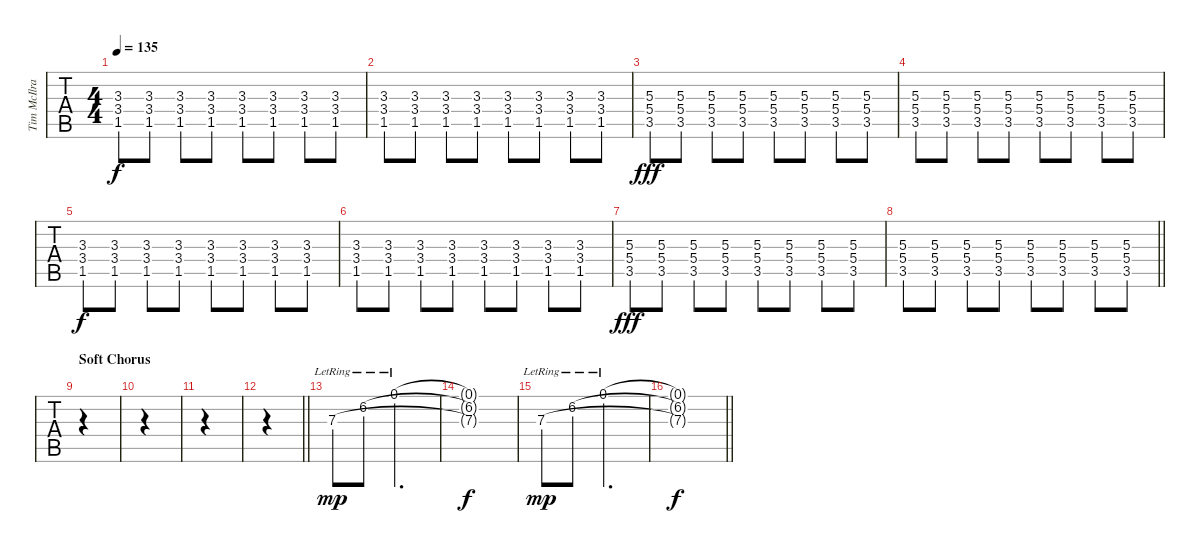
\track ("Tim McIlrath - Guitar One" "Tim McIlra") {instrument distortionguitar}
\staff {tabs}
\tuning (Eb4 Bb3 Gb3 Db3 Ab2 Eb2) {hide}
\ts (4 4)
\tempo 135
\clef g2
\ks c
(3.3 3.4 1.5).8{dy f} (3.3 3.4 1.5).8 (3.3 3.4 1.5).8 (3.3 3.4 1.5).8 (3.3 3.4 1.5).8 (3.3 3.4 1.5).8 (3.3 3.4 1.5).8 (3.3 3.4 1.5).8 |
(3.3 3.4 1.5).8 (3.3 3.4 1.5).8 (3.3 3.4 1.5).8 (3.3 3.4 1.5).8 (3.3 3.4 1.5).8 (3.3 3.4 1.5).8 (3.3 3.4 1.5).8 (3.3 3.4 1.5).8 |
(5.3 5.4 3.5).8{dy fff} (5.3 5.4 3.5).8 (5.3 5.4 3.5).8 (5.3 5.4 3.5).8 (5.3 5.4 3.5).8 (5.3 5.4 3.5).8 (5.3 5.4 3.5).8 (5.3 5.4 3.5).8 |
(5.3 5.4 3.5).8 (5.3 5.4 3.5).8 (5.3 5.4 3.5).8 (5.3 5.4 3.5).8 (5.3 5.4 3.5).8 (5.3 5.4 3.5).8 (5.3 5.4 3.5).8 (5.3 5.4 3.5).8 |
(3.3 3.4 1.5).8{dy f} (3.3 3.4 1.5).8 (3.3 3.4 1.5).8 (3.3 3.4 1.5).8 (3.3 3.4 1.5).8 (3.3 3.4 1.5).8 (3.3 3.4 1.5).8 (3.3 3.4 1.5).8 |
(3.3 3.4 1.5).8 (3.3 3.4 1.5).8 (3.3 3.4 1.5).8 (3.3 3.4 1.5).8 (3.3 3.4 1.5).8 (3.3 3.4 1.5).8 (3.3 3.4 1.5).8 (3.3 3.4 1.5).8 |
(5.3 5.4 3.5).8{dy fff} (5.3 5.4 3.5).8 (5.3 5.4 3.5).8 (5.3 5.4 3.5).8 (5.3 5.4 3.5).8 (5.3 5.4 3.5).8 (5.3 5.4 3.5).8 (5.3 5.4 3.5).8 |
\barLineRight lightlight
(5.3 5.4 3.5).8 (5.3 5.4 3.5).8 (5.3 5.4 3.5).8 (5.3 5.4 3.5).8 (5.3 5.4 3.5).8 (5.3 5.4 3.5).8 (5.3 5.4 3.5).8 (5.3 5.4 3.5).8 |
\section ("" "Soft Chorus")
|
|
|
\barLineRight lightlight
|
7.3{lr}.8{dy mp} 6.2{lr}.8 0.1{lr}.2{d} |
(0.1{t} 6.2{t} 7.3{t}).1{dy f} |
7.3{lr}.8{dy mp} 6.2{lr}.8 0.1{lr}.2{d} |
\barLineRight lightlight
(0.1{t} 6.2{t} 7.3{t}).1{dy f}
